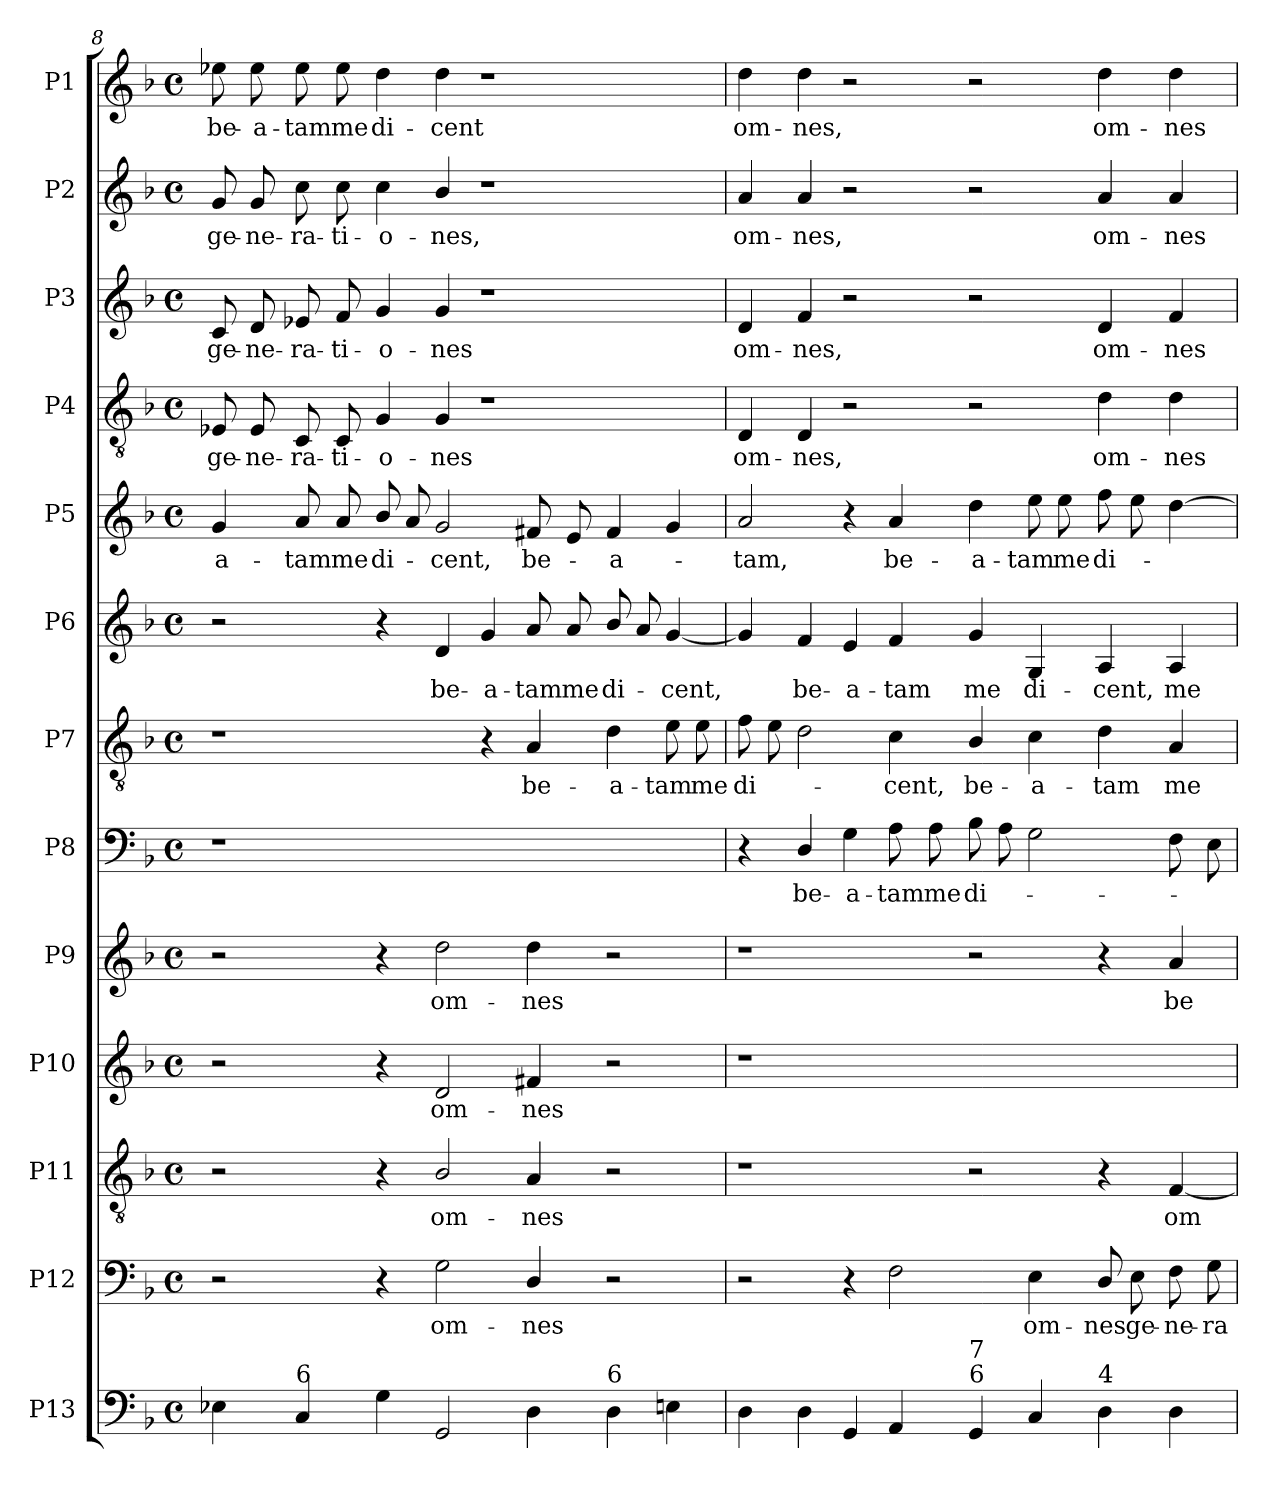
**kern	**kern	**text	**kern	**text	**kern	**text	**kern	**text	**kern	**text	**kern	**text	**kern	**text	**kern	**text	**kern	**text	**kern	**text	**kern	**text	**kern	**text
*part13	*part12	*part12	*part11	*part11	*part10	*part10	*part9	*part9	*part8	*part8	*part7	*part7	*part6	*part6	*part5	*part5	*part4	*part4	*part3	*part3	*part2	*part2	*part1	*part1
*staff13	*staff12	*staff12	*staff11	*staff11	*staff10	*staff10	*staff9	*staff9	*staff8	*staff8	*staff7	*staff7	*staff6	*staff6	*staff5	*staff5	*staff4	*staff4	*staff3	*staff3	*staff2	*staff2	*staff1	*staff1
*I"P13	*I"P12	*	*I"P11	*	*I"P10	*	*I"P9	*	*I"P8	*	*I"P7	*	*I"P6	*	*I"P5	*	*I"P4	*	*I"P3	*	*I"P2	*	*I"P1	*
*clefF4	*clefF4	*	*clefGv2	*	*clefG2	*	*clefG2	*	*clefF4	*	*clefGv2	*	*clefG2	*	*clefG2	*	*clefGv2	*	*clefG2	*	*clefG2	*	*clefG2	*
*	*	*	*ITrd7c12	*	*	*	*	*	*	*	*ITrd7c12	*	*	*	*	*	*ITrd7c12	*	*	*	*	*	*	*
*k[b-]	*k[b-]	*	*k[b-]	*	*k[b-]	*	*k[b-]	*	*k[b-]	*	*k[b-]	*	*k[b-]	*	*k[b-]	*	*k[b-]	*	*k[b-]	*	*k[b-]	*	*k[b-]	*
*F:	*F:	*	*F:	*	*F:	*	*F:	*	*F:	*	*F:	*	*F:	*	*F:	*	*F:	*	*F:	*	*F:	*	*F:	*
*M4/4	*M4/4	*	*M4/4	*	*M4/4	*	*M4/4	*	*M4/4	*	*M4/4	*	*M4/4	*	*M4/4	*	*M4/4	*	*M4/4	*	*M4/4	*	*M4/4	*
*met(c)	*met(c)	*	*met(c)	*	*met(c)	*	*met(c)	*	*met(c)	*	*met(c)	*	*met(c)	*	*met(c)	*	*met(c)	*	*met(c)	*	*met(c)	*	*met(c)	*
=8	=8	=8	=8	=8	=8	=8	=8	=8	=8	=8	=8	=8	=8	=8	=8	=8	=8	=8	=8	=8	=8	=8	=8	=8
!	!	!	!	!	!	!	!	!	!LO:N:vis=1	!	!	!	!	!	!	!	!	!	!	!	!	!	!	!
!	!	!	!	!	!	!	!	!	!	!	!	!	!	!	!	!LO:LY:b:color=#000000	!	!	!	!	!	!	!	!
!	!	!	!	!	!	!	!	!	!	!	!	!	!	!	!	!	!	!LO:LY:b:color=#000000	!	!	!	!	!	!
!	!	!	!	!	!	!	!	!	!	!	!	!	!	!	!	!	!	!	!	!LO:LY:b:color=#000000	!	!	!	!
!	!	!	!	!	!	!	!	!	!	!	!	!	!	!	!	!	!	!	!	!	!	!LO:LY:b:color=#000000	!	!
!	!	!	!	!	!	!	!	!	!	!	!	!	!	!	!	!	!	!	!	!	!	!	!	!LO:LY:b:color=#000000
4E-Xi\	2r	.	2r	.	2r	.	2r	.	1r	.	1r	.	2r	.	4gi/	-a-	8EE-Xi/	ge-	8ci/	ge-	8gi/	ge-	8ee-Xi\	be-
!	!	!	!	!	!	!	!	!	!	!	!	!	!	!	!	!	!	!LO:LY:b:color=#000000	!	!	!	!	!	!
!	!	!	!	!	!	!	!	!	!	!	!	!	!	!	!	!	!	!	!	!LO:LY:b:color=#000000	!	!	!	!
!	!	!	!	!	!	!	!	!	!	!	!	!	!	!	!	!	!	!	!	!	!	!LO:LY:b:color=#000000	!	!
!	!	!	!	!	!	!	!	!	!	!	!	!	!	!	!	!	!	!	!	!	!	!	!	!LO:LY:b:color=#000000
.	.	.	.	.	.	.	.	.	.	.	.	.	.	.	.	.	8EE-i/	-ne-	8di/	-ne-	8gi/	-ne-	8ee-i\	-a-
!	!	!	!	!	!	!	!	!	!	!	!	!	!	!	!	!LO:LY:b:color=#000000	!	!	!	!	!	!	!	!
!	!	!	!	!	!	!	!	!	!	!	!	!	!	!	!	!	!	!LO:LY:b:color=#000000	!	!	!	!	!	!
!	!	!	!	!	!	!	!	!	!	!	!	!	!	!	!	!	!	!	!	!LO:LY:b:color=#000000	!	!	!	!
!	!	!	!	!	!	!	!	!	!	!	!	!	!	!	!	!	!	!	!	!	!	!LO:LY:b:color=#000000	!	!
!LO:TX:a:t=6	!	!	!	!	!	!	!	!	!	!	!	!	!	!	!	!	!	!	!	!	!	!	!	!
!	!	!	!	!	!	!	!	!	!	!	!	!	!	!	!	!	!	!	!	!	!	!	!	!LO:LY:b:color=#000000
4Ci/	.	.	.	.	.	.	.	.	.	.	.	.	.	.	8ai/	-tam	8CCi/	-ra-	8e-Xi/	-ra-	8cci\	-ra-	8ee-i\	-tam
!	!	!	!	!	!	!	!	!	!	!	!	!	!	!	!	!LO:LY:b:color=#000000	!	!	!	!	!	!	!	!
!	!	!	!	!	!	!	!	!	!	!	!	!	!	!	!	!	!	!LO:LY:b:color=#000000	!	!	!	!	!	!
!	!	!	!	!	!	!	!	!	!	!	!	!	!	!	!	!	!	!	!	!LO:LY:b:color=#000000	!	!	!	!
!	!	!	!	!	!	!	!	!	!	!	!	!	!	!	!	!	!	!	!	!	!	!LO:LY:b:color=#000000	!	!
!	!	!	!	!	!	!	!	!	!	!	!	!	!	!	!	!	!	!	!	!	!	!	!	!LO:LY:b:color=#000000
.	.	.	.	.	.	.	.	.	.	.	.	.	.	.	8ai/	me	8CCi/	-ti-	8fi/	-ti-	8cci\	-ti-	8ee-i\	me
!	!	!	!	!	!	!	!	!	!	!	!	!	!	!	!	!LO:LY:b:color=#000000	!	!	!	!	!	!	!	!
!	!	!	!	!	!	!	!	!	!	!	!	!	!	!	!	!	!	!LO:LY:b:color=#000000	!	!	!	!	!	!
!	!	!	!	!	!	!	!	!	!	!	!	!	!	!	!	!	!	!	!	!LO:LY:b:color=#000000	!	!	!	!
!	!	!	!	!	!	!	!	!	!	!	!	!	!	!	!	!	!	!	!	!	!	!LO:LY:b:color=#000000	!	!
!	!	!	!	!	!	!	!	!	!	!	!	!	!	!	!	!	!	!	!	!	!	!	!	!LO:LY:b:color=#000000
4Gi\	4r	.	4r	.	4r	.	4r	.	.	.	.	.	4r	.	8b-i/	di-	4GGi/	-o-	4gi/	-o-	4cci\	-o-	4ddi\	di-
.	.	.	.	.	.	.	.	.	.	.	.	.	.	.	8ai/	.	.	.	.	.	.	.	.	.
!	!	!LO:LY:b:color=#000000	!	!	!	!	!	!	!	!	!	!	!	!	!	!	!	!	!	!	!	!	!	!
!	!	!	!	!LO:LY:b:color=#000000	!	!	!	!	!	!	!	!	!	!	!	!	!	!	!	!	!	!	!	!
!	!	!	!	!	!	!LO:LY:b:color=#000000	!	!	!	!	!	!	!	!	!	!	!	!	!	!	!	!	!	!
!	!	!	!	!	!	!	!	!LO:LY:b:color=#000000	!	!	!	!	!	!	!	!	!	!	!	!	!	!	!	!
!	!	!	!	!	!	!	!	!	!	!	!	!	!	!LO:LY:b:color=#000000	!	!	!	!	!	!	!	!	!	!
!	!	!	!	!	!	!	!	!	!	!	!	!	!	!	!	!LO:LY:b:color=#000000	!	!	!	!	!	!	!	!
!	!	!	!	!	!	!	!	!	!	!	!	!	!	!	!	!	!	!LO:LY:b:color=#000000	!	!	!	!	!	!
!	!	!	!	!	!	!	!	!	!	!	!	!	!	!	!	!	!	!	!	!LO:LY:b:color=#000000	!	!	!	!
!	!	!	!	!	!	!	!	!	!	!	!	!	!	!	!	!	!	!	!	!	!	!LO:LY:b:color=#000000	!	!
!	!	!	!	!	!	!	!	!	!	!	!	!	!	!	!	!	!	!	!	!	!	!	!	!LO:LY:b:color=#000000
2GGi/	2Gi\	om-	2BB-i/	om-	2di/	om-	2ddi\	om-	.	.	.	.	4di/	be-	2gi/	-cent,	4GGi/	-nes	4gi/	-nes	4b-i/	-nes,	4ddi\	-cent
!	!	!	!	!	!	!	!	!	!	!	!	!	!	!LO:LY:b:color=#000000	!	!	!	!	!	!	!	!	!	!
.	.	.	.	.	.	.	.	.	1ryy	.	4r	.	4gi/	-a-	.	.	1r	.	1r	.	1r	.	1r	.
!	!	!LO:LY:b:color=#000000	!	!	!	!	!	!	!	!	!	!	!	!	!	!	!	!	!	!	!	!	!	!
!	!	!	!	!LO:LY:b:color=#000000	!	!	!	!	!	!	!	!	!	!	!	!	!	!	!	!	!	!	!	!
!	!	!	!	!	!	!LO:LY:b:color=#000000	!	!	!	!	!	!	!	!	!	!	!	!	!	!	!	!	!	!
!	!	!	!	!	!	!	!	!LO:LY:b:color=#000000	!	!	!	!	!	!	!	!	!	!	!	!	!	!	!	!
!	!	!	!	!	!	!	!	!	!	!	!	!LO:LY:b:color=#000000	!	!	!	!	!	!	!	!	!	!	!	!
!	!	!	!	!	!	!	!	!	!	!	!	!	!	!LO:LY:b:color=#000000	!	!	!	!	!	!	!	!	!	!
!	!	!	!	!	!	!	!	!	!	!	!	!	!	!	!	!LO:LY:b:color=#000000	!	!	!	!	!	!	!	!
4Di\	4Di/	-nes	4AAi/	-nes	4f#Xi/	-nes	4ddi\	-nes	.	.	4AAi/	be-	8ai/	-tam	8f#Xi/	be-	.	.	.	.	.	.	.	.
!	!	!	!	!	!	!	!	!	!	!	!	!	!	!LO:LY:b:color=#000000	!	!	!	!	!	!	!	!	!	!
.	.	.	.	.	.	.	.	.	.	.	.	.	8ai/	me	8ei/	.	.	.	.	.	.	.	.	.
!	!	!	!	!	!	!	!	!	!	!	!	!LO:LY:b:color=#000000	!	!	!	!	!	!	!	!	!	!	!	!
!	!	!	!	!	!	!	!	!	!	!	!	!	!	!LO:LY:b:color=#000000	!	!	!	!	!	!	!	!	!	!
!LO:TX:a:t=6	!	!	!	!	!	!	!	!	!	!	!	!	!	!	!	!	!	!	!	!	!	!	!	!
!	!	!	!	!	!	!	!	!	!	!	!	!	!	!	!	!LO:LY:b:color=#000000	!	!	!	!	!	!	!	!
4Di\	2r	.	2r	.	2r	.	2r	.	.	.	4Di\	-a-	8b-i/	di-	4f#i/	-a-	.	.	.	.	.	.	.	.
.	.	.	.	.	.	.	.	.	.	.	.	.	8ai/	.	.	.	.	.	.	.	.	.	.	.
!	!	!	!	!	!	!	!	!	!	!	!	!LO:LY:b:color=#000000	!	!	!	!	!	!	!	!	!	!	!	!
!	!	!	!	!	!	!	!	!	!	!	!	!	!	!LO:LY:b:color=#000000	!	!	!	!	!	!	!	!	!	!
4Eni\	.	.	.	.	.	.	.	.	.	.	8Ei\	-tam	[4gi/	-cent,	4gi/	.	.	.	.	.	.	.	.	.
!	!	!	!	!	!	!	!	!	!	!	!	!LO:LY:b:color=#000000	!	!	!	!	!	!	!	!	!	!	!	!
.	.	.	.	.	.	.	.	.	.	.	8Ei\	me	.	.	.	.	.	.	.	.	.	.	.	.
!!LO:PB:g=z
=9	=9	=9	=9	=9	=9	=9	=9	=9	=9	=9	=9	=9	=9	=9	=9	=9	=9	=9	=9	=9	=9	=9	=9	=9
!	!	!	!	!	!LO:N:vis=1	!	!	!	!	!	!	!	!	!	!	!	!	!	!	!	!	!	!	!
!	!	!	!	!	!	!	!	!	!	!	!	!LO:LY:b:color=#000000	!	!	!	!	!	!	!	!	!	!	!	!
!	!	!	!	!	!	!	!	!	!	!	!	!	!	!	!	!LO:LY:b:color=#000000	!	!	!	!	!	!	!	!
!	!	!	!	!	!	!	!	!	!	!	!	!	!	!	!	!	!	!LO:LY:b:color=#000000	!	!	!	!	!	!
!	!	!	!	!	!	!	!	!	!	!	!	!	!	!	!	!	!	!	!	!LO:LY:b:color=#000000	!	!	!	!
!	!	!	!	!	!	!	!	!	!	!	!	!	!	!	!	!	!	!	!	!	!	!LO:LY:b:color=#000000	!	!
!	!	!	!	!	!	!	!	!	!	!	!	!	!	!	!	!	!	!	!	!	!	!	!	!LO:LY:b:color=#000000
4Di\	2r	.	1r	.	1r	.	1r	.	4r	.	8Fi\	di-	4gi/]	.	2ai/	-tam,	4DDi/	om-	4di/	om-	4ai/	om-	4ddi\	om-
.	.	.	.	.	.	.	.	.	.	.	8Ei\	.	.	.	.	.	.	.	.	.	.	.	.	.
!	!	!	!	!	!	!	!	!	!	!LO:LY:b:color=#000000	!	!	!	!	!	!	!	!	!	!	!	!	!	!
!	!	!	!	!	!	!	!	!	!	!	!	!	!	!LO:LY:b:color=#000000	!	!	!	!	!	!	!	!	!	!
!	!	!	!	!	!	!	!	!	!	!	!	!	!	!	!	!	!	!LO:LY:b:color=#000000	!	!	!	!	!	!
!	!	!	!	!	!	!	!	!	!	!	!	!	!	!	!	!	!	!	!	!LO:LY:b:color=#000000	!	!	!	!
!	!	!	!	!	!	!	!	!	!	!	!	!	!	!	!	!	!	!	!	!	!	!LO:LY:b:color=#000000	!	!
!	!	!	!	!	!	!	!	!	!	!	!	!	!	!	!	!	!	!	!	!	!	!	!	!LO:LY:b:color=#000000
4Di\	.	.	.	.	.	.	.	.	4Di/	be-	2Di\	.	4fi/	be-	.	.	4DDi/	-nes,	4fi/	-nes,	4ai/	-nes,	4ddi\	-nes,
!	!	!	!	!	!	!	!	!	!	!LO:LY:b:color=#000000	!	!	!	!	!	!	!	!	!	!	!	!	!	!
!	!	!	!	!	!	!	!	!	!	!	!	!	!	!LO:LY:b:color=#000000	!	!	!	!	!	!	!	!	!	!
4GGi/	4r	.	.	.	.	.	.	.	4Gi\	-a-	.	.	4ei/	-a-	4r	.	2r	.	2r	.	2r	.	2r	.
!	!	!	!	!	!	!	!	!	!	!LO:LY:b:color=#000000	!	!	!	!	!	!	!	!	!	!	!	!	!	!
!	!	!	!	!	!	!	!	!	!	!	!	!LO:LY:b:color=#000000	!	!	!	!	!	!	!	!	!	!	!	!
!	!	!	!	!	!	!	!	!	!	!	!	!	!	!LO:LY:b:color=#000000	!	!	!	!	!	!	!	!	!	!
!	!	!	!	!	!	!	!	!	!	!	!	!	!	!	!	!LO:LY:b:color=#000000	!	!	!	!	!	!	!	!
4AAi/	2Fi\	.	.	.	.	.	.	.	8Ai\	-tam	4Ci\	-cent,	4fi/	-tam	4ai/	be-	.	.	.	.	.	.	.	.
!	!	!	!	!	!	!	!	!	!	!LO:LY:b:color=#000000	!	!	!	!	!	!	!	!	!	!	!	!	!	!
.	.	.	.	.	.	.	.	.	8Ai\	me	.	.	.	.	.	.	.	.	.	.	.	.	.	.
!	!	!	!	!	!	!	!	!	!	!LO:LY:b:color=#000000	!	!	!	!	!	!	!	!	!	!	!	!	!	!
!	!	!	!	!	!	!	!	!	!	!	!	!LO:LY:b:color=#000000	!	!	!	!	!	!	!	!	!	!	!	!
!	!	!	!	!	!	!	!	!	!	!	!	!	!	!LO:LY:b:color=#000000	!	!	!	!	!	!	!	!	!	!
!LO:TX:a:t=6	!	!	!	!	!	!	!	!	!	!	!	!	!	!	!	!	!	!	!	!	!	!	!	!
!LO:TX:t=7	!	!	!	!	!	!	!	!	!	!	!	!	!	!	!	!	!	!	!	!	!	!	!	!
!	!	!	!	!	!	!	!	!	!	!	!	!	!	!	!	!LO:LY:b:color=#000000	!	!	!	!	!	!	!	!
4GGi/	.	.	2r	.	1ryy	.	2r	.	8B-i\	di-	4BB-i/	be-	4gi/	me	4ddi\	-a-	2r	.	2r	.	2r	.	2r	.
.	.	.	.	.	.	.	.	.	8Ai\	.	.	.	.	.	.	.	.	.	.	.	.	.	.	.
!	!	!LO:LY:b:color=#000000	!	!	!	!	!	!	!	!	!	!	!	!	!	!	!	!	!	!	!	!	!	!
!	!	!	!	!	!	!	!	!	!	!	!	!LO:LY:b:color=#000000	!	!	!	!	!	!	!	!	!	!	!	!
!	!	!	!	!	!	!	!	!	!	!	!	!	!	!LO:LY:b:color=#000000	!	!	!	!	!	!	!	!	!	!
!	!	!	!	!	!	!	!	!	!	!	!	!	!	!	!	!LO:LY:b:color=#000000	!	!	!	!	!	!	!	!
4Ci/	4Ei\	om-	.	.	.	.	.	.	2Gi\	.	4Ci\	-a-	4Gi/	di-	8eei\	-tam	.	.	.	.	.	.	.	.
!	!	!	!	!	!	!	!	!	!	!	!	!	!	!	!	!LO:LY:b:color=#000000	!	!	!	!	!	!	!	!
.	.	.	.	.	.	.	.	.	.	.	.	.	.	.	8eei\	me	.	.	.	.	.	.	.	.
!	!	!LO:LY:b:color=#000000	!	!	!	!	!	!	!	!	!	!	!	!	!	!	!	!	!	!	!	!	!	!
!	!	!	!	!	!	!	!	!	!	!	!	!LO:LY:b:color=#000000	!	!	!	!	!	!	!	!	!	!	!	!
!	!	!	!	!	!	!	!	!	!	!	!	!	!	!LO:LY:b:color=#000000	!	!	!	!	!	!	!	!	!	!
!	!	!	!	!	!	!	!	!	!	!	!	!	!	!	!	!LO:LY:b:color=#000000	!	!	!	!	!	!	!	!
!	!	!	!	!	!	!	!	!	!	!	!	!	!	!	!	!	!	!LO:LY:b:color=#000000	!	!	!	!	!	!
!	!	!	!	!	!	!	!	!	!	!	!	!	!	!	!	!	!	!	!	!LO:LY:b:color=#000000	!	!	!	!
!	!	!	!	!	!	!	!	!	!	!	!	!	!	!	!	!	!	!	!	!	!	!LO:LY:b:color=#000000	!	!
!LO:TX:a:t=4	!	!	!	!	!	!	!	!	!	!	!	!	!	!	!	!	!	!	!	!	!	!	!	!
!	!	!	!	!	!	!	!	!	!	!	!	!	!	!	!	!	!	!	!	!	!	!	!	!LO:LY:b:color=#000000
4Di\	8Di/	-nes	4r	.	.	.	4r	.	.	.	4Di\	-tam	4Ai/	-cent,	8ffi\	di-	4Di\	om-	4di/	om-	4ai/	om-	4ddi\	om-
!	!	!LO:LY:b:color=#000000	!	!	!	!	!	!	!	!	!	!	!	!	!	!	!	!	!	!	!	!	!	!
.	8Ei\	ge-	.	.	.	.	.	.	.	.	.	.	.	.	8eei\	.	.	.	.	.	.	.	.	.
!	!	!LO:LY:b:color=#000000	!	!	!	!	!	!	!	!	!	!	!	!	!	!	!	!	!	!	!	!	!	!
!	!	!	!	!LO:LY:b:color=#000000	!	!	!	!	!	!	!	!	!	!	!	!	!	!	!	!	!	!	!	!
!	!	!	!	!	!	!	!	!LO:LY:b:color=#000000	!	!	!	!	!	!	!	!	!	!	!	!	!	!	!	!
!	!	!	!	!	!	!	!	!	!	!	!	!LO:LY:b:color=#000000	!	!	!	!	!	!	!	!	!	!	!	!
!	!	!	!	!	!	!	!	!	!	!	!	!	!	!LO:LY:b:color=#000000	!	!	!	!	!	!	!	!	!	!
!	!	!	!	!	!	!	!	!	!	!	!	!	!	!	!	!	!	!LO:LY:b:color=#000000	!	!	!	!	!	!
!	!	!	!	!	!	!	!	!	!	!	!	!	!	!	!	!	!	!	!	!LO:LY:b:color=#000000	!	!	!	!
!	!	!	!	!	!	!	!	!	!	!	!	!	!	!	!	!	!	!	!	!	!	!LO:LY:b:color=#000000	!	!
!	!	!	!	!	!	!	!	!	!	!	!	!	!	!	!	!	!	!	!	!	!	!	!	!LO:LY:b:color=#000000
4Di\	8Fi\	-ne-	[4FFi/	om-	.	.	4ai/	be-	8Fi\	.	4AAi/	me	4Ai/	me	[4ddi\	.	4Di\	-nes	4fi/	-nes	4ai/	-nes	4ddi\	-nes
!	!	!LO:LY:b:color=#000000	!	!	!	!	!	!	!	!	!	!	!	!	!	!	!	!	!	!	!	!	!	!
.	8Gi\	-ra-	.	.	.	.	.	.	8Ei\	.	.	.	.	.	.	.	.	.	.	.	.	.	.	.
=	=	=	=	=	=	=	=	=	=	=	=	=	=	=	=	=	=	=	=	=	=	=	=	=
*-	*-	*-	*-	*-	*-	*-	*-	*-	*-	*-	*-	*-	*-	*-	*-	*-	*-	*-	*-	*-	*-	*-	*-	*-
